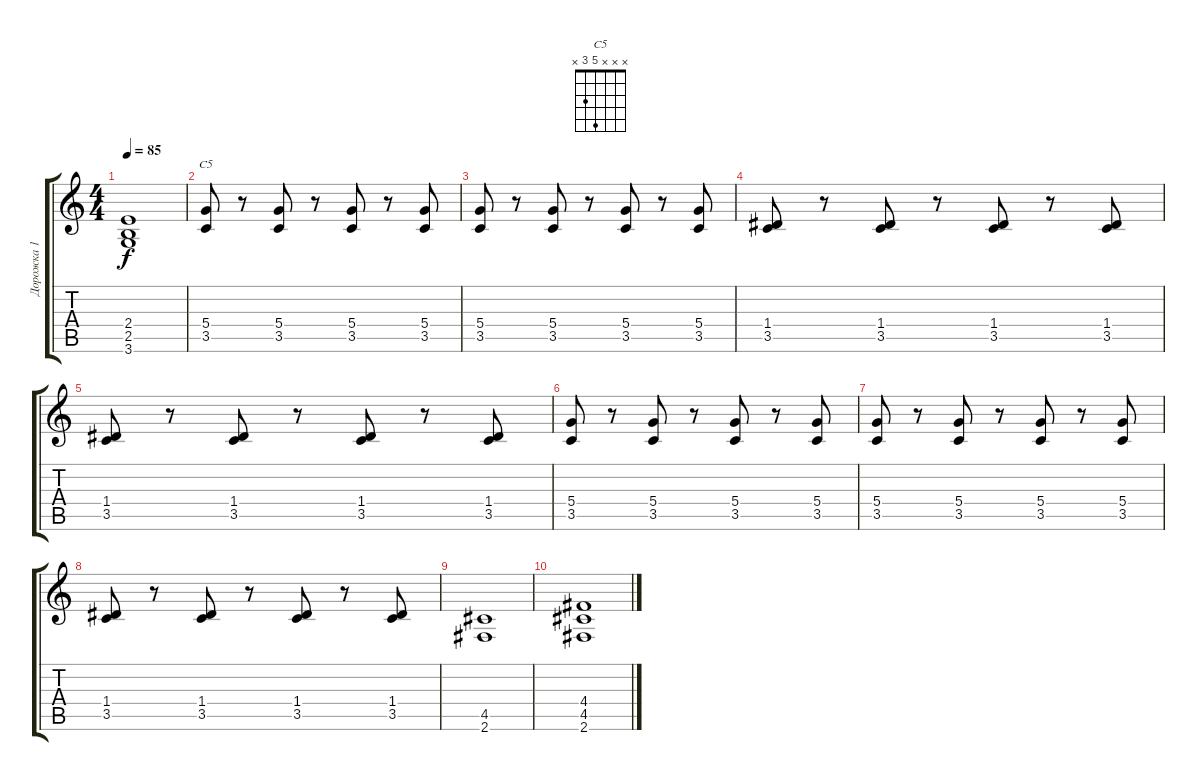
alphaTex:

\track ("Дорожка 1" "Дорожка 1") {instrument distortionguitar}
\staff {score tabs}
\tuning (E4 B3 G3 D3 A2 E2) {hide}
\chord ("C5" x x x 5 3 x)
\ts (4 4)
\tempo 85
\clef g2
\ks c
(2.4 2.5 3.6).1{dy f} |
(5.4 3.5).8{ch "C5"} r.8 (5.4 3.5).8 r.8 (5.4 3.5).8 r.8 (5.4 3.5).8 |
(5.4 3.5).8 r.8 (5.4 3.5).8 r.8 (5.4 3.5).8 r.8 (5.4 3.5).8 |
(1.4 3.5).8 r.8 (1.4 3.5).8 r.8 (1.4 3.5).8 r.8 (1.4 3.5).8 |
(1.4 3.5).8 r.8 (1.4 3.5).8 r.8 (1.4 3.5).8 r.8 (1.4 3.5).8 |
(5.4 3.5).8 r.8 (5.4 3.5).8 r.8 (5.4 3.5).8 r.8 (5.4 3.5).8 |
(5.4 3.5).8 r.8 (5.4 3.5).8 r.8 (5.4 3.5).8 r.8 (5.4 3.5).8 |
(1.4 3.5).8 r.8 (1.4 3.5).8 r.8 (1.4 3.5).8 r.8 (1.4 3.5).8 |
(4.5 2.6).1 |
(4.4 4.5 2.6).1
